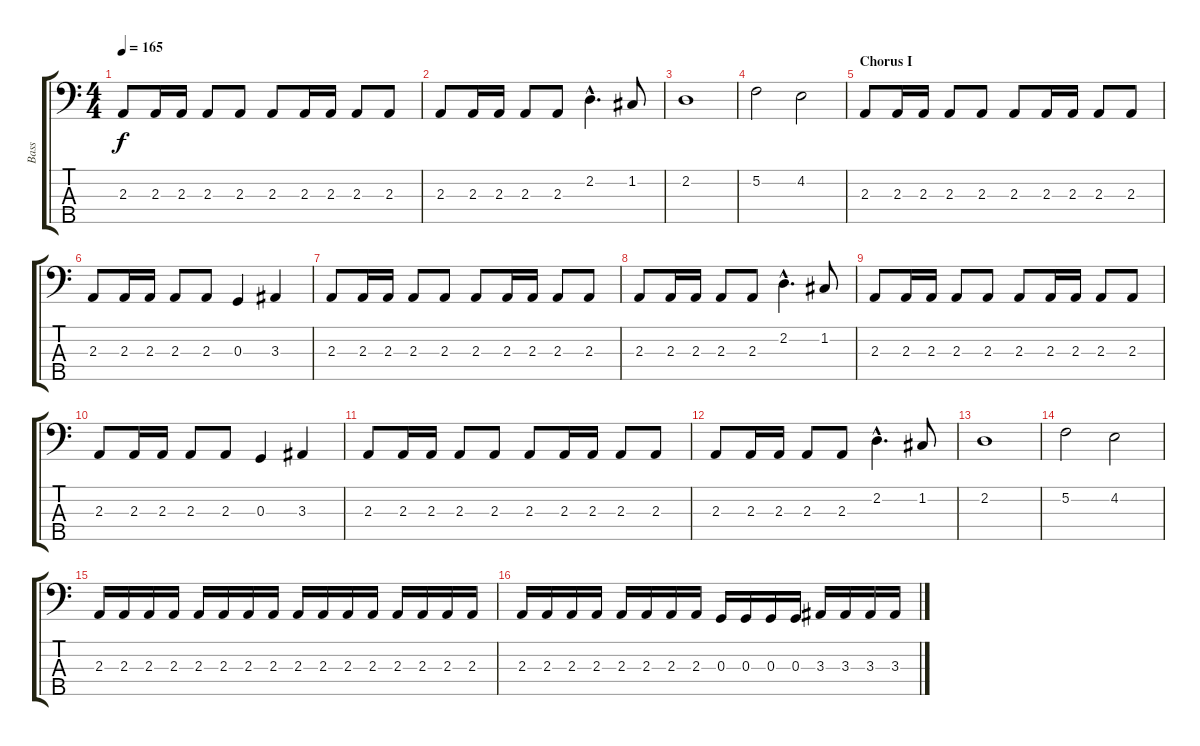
\track ("Bass" "Bass") {instrument electricbassfinger}
\staff {score tabs}
\tuning (F2 C2 G1 D1 A0) {hide}
\ts (4 4)
\tempo 165
\clef f4
\ks c
2.3.8{dy f} 2.3.16 2.3.16 2.3.8 2.3.8 2.3.8 2.3.16 2.3.16 2.3.8 2.3.8 |
2.3.8 2.3.16 2.3.16 2.3.8 2.3.8 2.2{hac}.4{d} 1.2.8 |
2.2.1 |
5.2.2 4.2.2 |
\section ("" "Chorus I")
2.3.8 2.3.16 2.3.16 2.3.8 2.3.8 2.3.8 2.3.16 2.3.16 2.3.8 2.3.8 |
2.3.8 2.3.16 2.3.16 2.3.8 2.3.8 0.3.4 3.3.4 |
2.3.8 2.3.16 2.3.16 2.3.8 2.3.8 2.3.8 2.3.16 2.3.16 2.3.8 2.3.8 |
2.3.8 2.3.16 2.3.16 2.3.8 2.3.8 2.2{hac}.4{d} 1.2.8 |
2.3.8 2.3.16 2.3.16 2.3.8 2.3.8 2.3.8 2.3.16 2.3.16 2.3.8 2.3.8 |
2.3.8 2.3.16 2.3.16 2.3.8 2.3.8 0.3.4 3.3.4 |
2.3.8 2.3.16 2.3.16 2.3.8 2.3.8 2.3.8 2.3.16 2.3.16 2.3.8 2.3.8 |
2.3.8 2.3.16 2.3.16 2.3.8 2.3.8 2.2{hac}.4{d} 1.2.8 |
2.2.1 |
5.2.2 4.2.2 |
2.3.16 2.3.16 2.3.16 2.3.16 2.3.16 2.3.16 2.3.16 2.3.16 2.3.16 2.3.16 2.3.16 2.3.16 2.3.16 2.3.16 2.3.16 2.3.16 |
2.3.16 2.3.16 2.3.16 2.3.16 2.3.16 2.3.16 2.3.16 2.3.16 0.3.16 0.3.16 0.3.16 0.3.16 3.3.16 3.3.16 3.3.16 3.3.16
